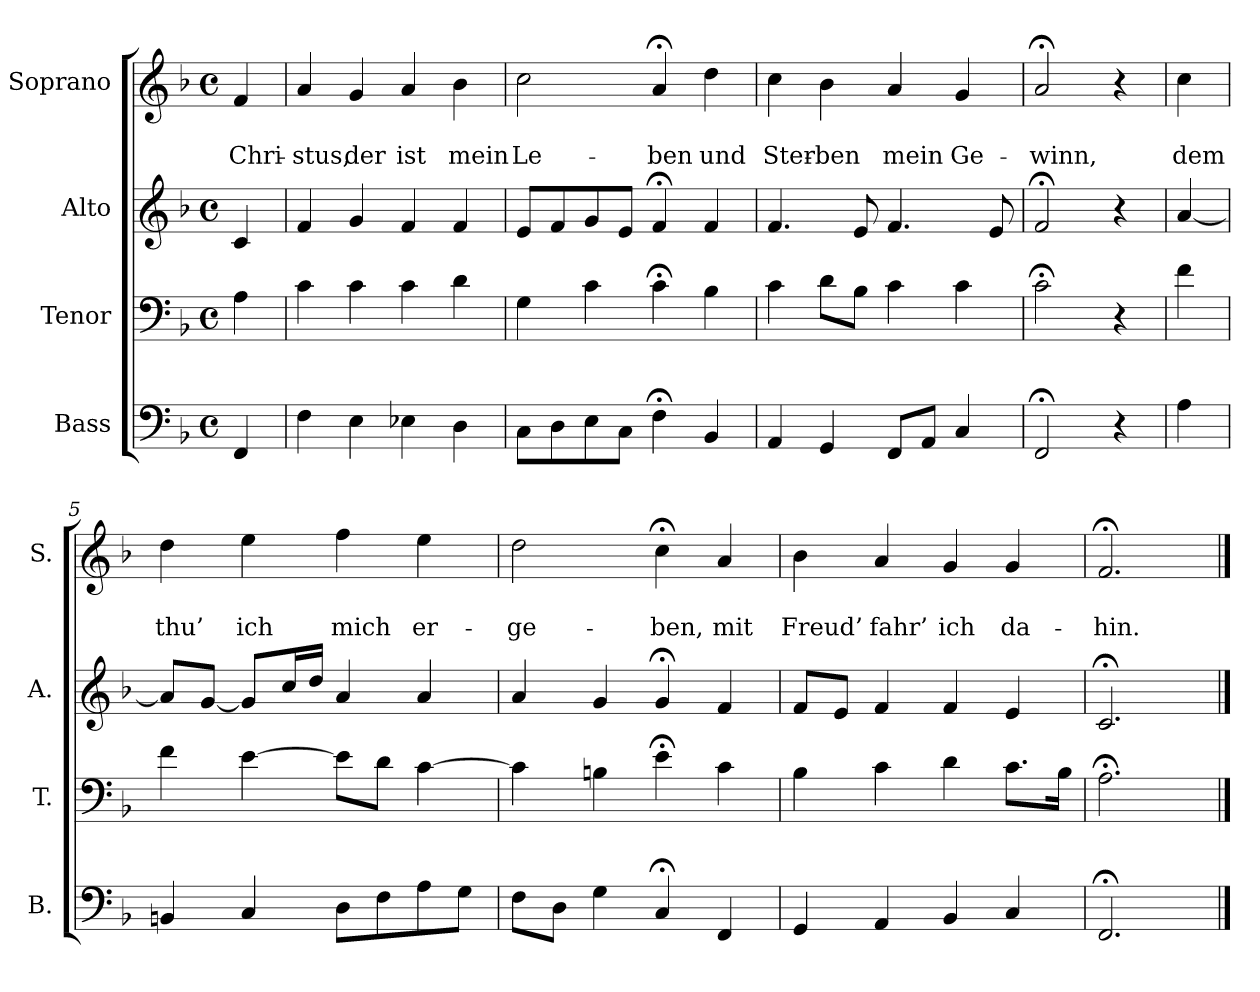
**kern	**kern	**kern	**kern	**text	**text
*part4	*part3	*part2	*part1	*part1	*part1
*staff4	*staff3	*staff2	*staff1	*staff1	*staff1
*I"Bass	*I"Tenor	*I"Alto	*I"Soprano	*	*
*I'B.	*I'T.	*I'A.	*I'S.	*	*
*clefF4	*clefF4	*clefG2	*clefG2	*	*
*k[b-]	*k[b-]	*k[b-]	*k[b-]	*	*
*F:	*F:	*F:	*F:	*	*
*M4/4	*M4/4	*M4/4	*M4/4	*	*
*met(c)	*met(c)	*met(c)	*met(c)	*	*
=	=	=	=	=	=
4FF/	4A\	4c/	4f/	.	Chri-
=1	=1	=1	=1	=1	=1
4F\	4c\	4f/	4a/	.	-stus,
4E\	4c\	4g/	4g/	.	der
4E-X\	4c\	4f/	4a/	.	ist
4D\	4d\	4f/	4b-\	.	mein
=2	=2	=2	=2	=2	=2
8C\L	4G\	8e/L	2cc\	.	Le-
8D\	.	8f/	.	.	.
8E\	4c\	8g/	.	.	.
8C\J	.	8e/J	.	.	.
4F;<\	4c;<\	4f;</	4a;</	.	-ben
4BB-/	4B-\	4f/	4dd\	.	und
=3	=3	=3	=3	=3	=3
4AA/	4c\	4.f/	4cc\	.	Ster-
4GG/	8d\L	.	4b-\	.	-ben
.	8B-\J	8e/	.	.	.
8FF/L	4c\	4.f/	4a/	.	mein
8AA/J	.	.	.	.	.
4C/	4c\	.	4g/	.	Ge-
.	.	8e/	.	.	.
=4	=4	=4	=4	=4	=4
2FF;</	2c;<\	2f;</	2a;</	.	-winn,
4r	4r	4r	4r	.	.
!!LO:LB:g=z
=4a	=4a	=4a	=4a	=4a	=4a
4A\	4f\	[4a/	4cc\	.	dem
=5	=5	=5	=5	=5	=5
4BBn/	4f\	8a/L]	4dd\	.	thu’
.	.	[8g/J	.	.	.
4C/	[4e\	8g/L]	4ee\	.	ich
.	.	16cc/L	.	.	.
.	.	16dd/JJ	.	.	.
8D\L	8e\L]	4a/	4ff\	.	mich
8F\	8d\J	.	.	.	.
8A\	[4c\	4a/	4ee\	.	er-
8G\J	.	.	.	.	.
=6	=6	=6	=6	=6	=6
8F\L	4c\]	4a/	2dd\	.	-ge-
8D\J	.	.	.	.	.
4G\	4Bn\	4g/	.	.	.
4C;</	4e;<\	4g;</	4cc;<\	.	-ben,
4FF/	4c\	4f/	4a/	.	mit
=7	=7	=7	=7	=7	=7
4GG/	4B-\	8f/L	4b-\	.	Freud’
.	.	8e/J	.	.	.
4AA/	4c\	4f/	4a/	.	fahr’
4BB-/	4d\	4f/	4g/	.	ich
4C/	8.c\L	4e/	4g/	.	da-
.	16B-\Jk	.	.	.	.
=8	=8	=8	=8	=8	=8
2.FF;</	2.A;<\	2.c;</	2.f;</	.	-hin.
==	==	==	==	==	==
*-	*-	*-	*-	*-	*-
